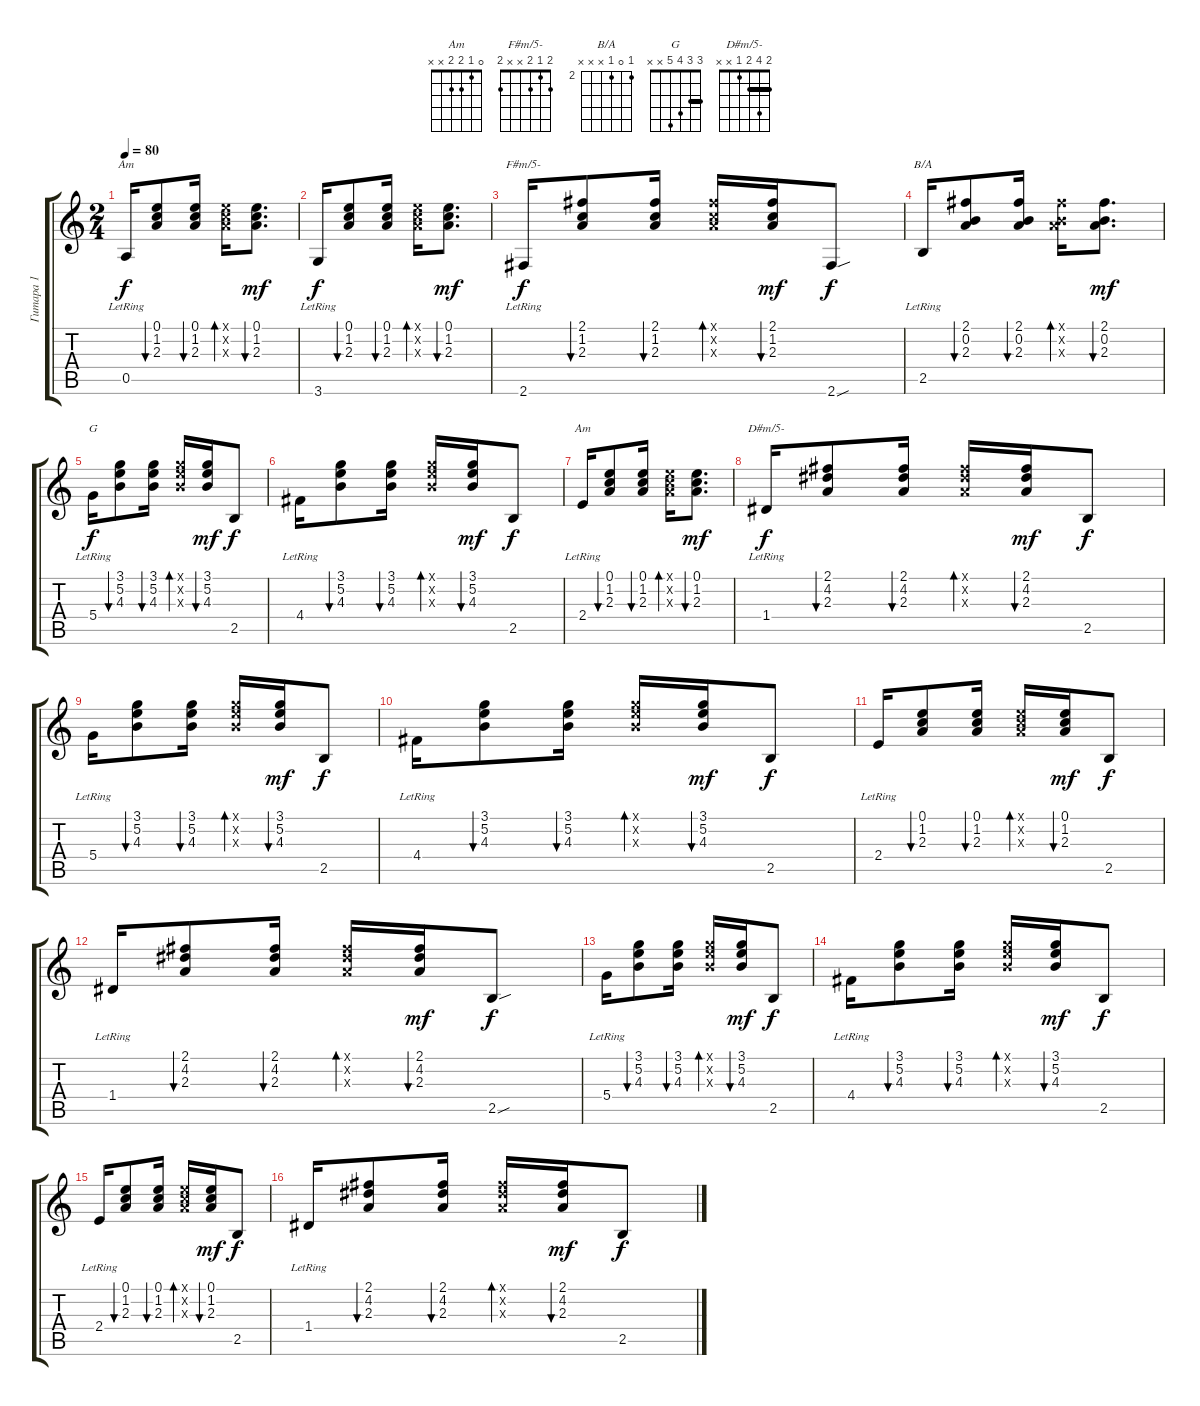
\track ("Гитара 1" "Гитара 1") {instrument acousticguitarsteel}
\staff {score tabs}
\tuning (E4 B3 G3 D3 A2 E2) {hide}
\chord ("Am" 0 1 2 x 0 x)
\chord ("F#m/5-" 2 1 2 x x 2)
\chord ("B/A" 2 0 2 x x x) {firstfret 2}
\chord ("G" 3 3 4 5 x x) {barre 3}
\chord ("Am" 0 1 2 2 x x)
\chord ("D#m/5-" 2 4 2 1 x x) {barre 2}
\ts (2 4)
\tempo 80
\clef g2
\ks c
0.5{lr}.16{ch "Am" dy f} (0.1 1.2 2.3).8{bu 30} (0.1 1.2 2.3).16{bu 30} (0.1{x} 1.2{x} 2.3{x}).16{bd 30} (0.1 1.2 2.3).8{d bu 30 dy mf} |
3.6{lr}.16{dy f} (0.1 1.2 2.3).8{bu 30} (0.1 1.2 2.3).16{bu 30} (0.1{x} 1.2{x} 2.3{x}).16{bd 30} (0.1 1.2 2.3).8{d bu 30 dy mf} |
2.6{lr}.16{ch "F#m/5-" dy f} (2.1 1.2 2.3).8{bu 30} (2.1 1.2 2.3).16{bu 30} (2.1{x} 1.2{x} 2.3{x}).16{bd 30} (2.1 1.2 2.3).16{bu 30 dy mf} 2.6{sou}.8{dy f} |
2.5{lr}.16{ch "B/A"} (2.1 0.2 2.3).8{bu 30} (2.1 0.2 2.3).16{bu 30} (2.1{x} 0.2{x} 2.3{x}).16{bd 30} (2.1 0.2 2.3).8{d bu 30 dy mf} |
5.4{lr}.16{ch "G" dy f} (3.1 5.2 4.3).8{bu 30} (3.1 5.2 4.3).16{bu 30} (3.1{x} 5.2{x} 4.3{x}).16{bd 30} (3.1 5.2 4.3).16{bu 30 dy mf} 2.5.8{dy f} |
4.4{lr}.16 (3.1 5.2 4.3).8{bu 30} (3.1 5.2 4.3).16{bu 30} (3.1{x} 5.2{x} 4.3{x}).16{bd 30} (3.1 5.2 4.3).16{bu 30 dy mf} 2.5.8{dy f} |
2.4{lr}.16{ch "Am"} (0.1 1.2 2.3).8{bu 30} (0.1 1.2 2.3).16{bu 30} (0.1{x} 1.2{x} 2.3{x}).16{bd 30} (0.1 1.2 2.3).8{d bu 30 dy mf} |
1.4{lr}.16{ch "D#m/5-" dy f} (2.1 4.2 2.3).8{bu 30} (2.1 4.2 2.3).16{bu 30} (2.1{x} 4.2{x} 2.3{x}).16{bd 30} (2.1 4.2 2.3).16{bu 30 dy mf} 2.5.8{dy f} |
5.4{lr}.16 (3.1 5.2 4.3).8{bu 30} (3.1 5.2 4.3).16{bu 30} (3.1{x} 5.2{x} 4.3{x}).16{bd 30} (3.1 5.2 4.3).16{bu 30 dy mf} 2.5.8{dy f} |
4.4{lr}.16 (3.1 5.2 4.3).8{bu 30} (3.1 5.2 4.3).16{bu 30} (3.1{x} 5.2{x} 4.3{x}).16{bd 30} (3.1 5.2 4.3).16{bu 30 dy mf} 2.5.8{dy f} |
2.4{lr}.16 (0.1 1.2 2.3).8{bu 30} (0.1 1.2 2.3).16{bu 30} (0.1{x} 1.2{x} 2.3{x}).16{bd 30} (0.1 1.2 2.3).16{bu 30 dy mf} 2.5.8{dy f} |
1.4{lr}.16 (2.1 4.2 2.3).8{bu 30} (2.1 4.2 2.3).16{bu 30} (2.1{x} 4.2{x} 2.3{x}).16{bd 30} (2.1 4.2 2.3).16{bu 30 dy mf} 2.5{sou}.8{dy f} |
5.4{lr}.16 (3.1 5.2 4.3).8{bu 30} (3.1 5.2 4.3).16{bu 30} (3.1{x} 5.2{x} 4.3{x}).16{bd 30} (3.1 5.2 4.3).16{bu 30 dy mf} 2.5.8{dy f} |
4.4{lr}.16 (3.1 5.2 4.3).8{bu 30} (3.1 5.2 4.3).16{bu 30} (3.1{x} 5.2{x} 4.3{x}).16{bd 30} (3.1 5.2 4.3).16{bu 30 dy mf} 2.5.8{dy f} |
2.4{lr}.16 (0.1 1.2 2.3).8{bu 30} (0.1 1.2 2.3).16{bu 30} (0.1{x} 1.2{x} 2.3{x}).16{bd 30} (0.1 1.2 2.3).16{bu 30 dy mf} 2.5.8{dy f} |
1.4{lr}.16 (2.1 4.2 2.3).8{bu 30} (2.1 4.2 2.3).16{bu 30} (2.1{x} 4.2{x} 2.3{x}).16{bd 30} (2.1 4.2 2.3).16{bu 30 dy mf} 2.5.8{dy f}
